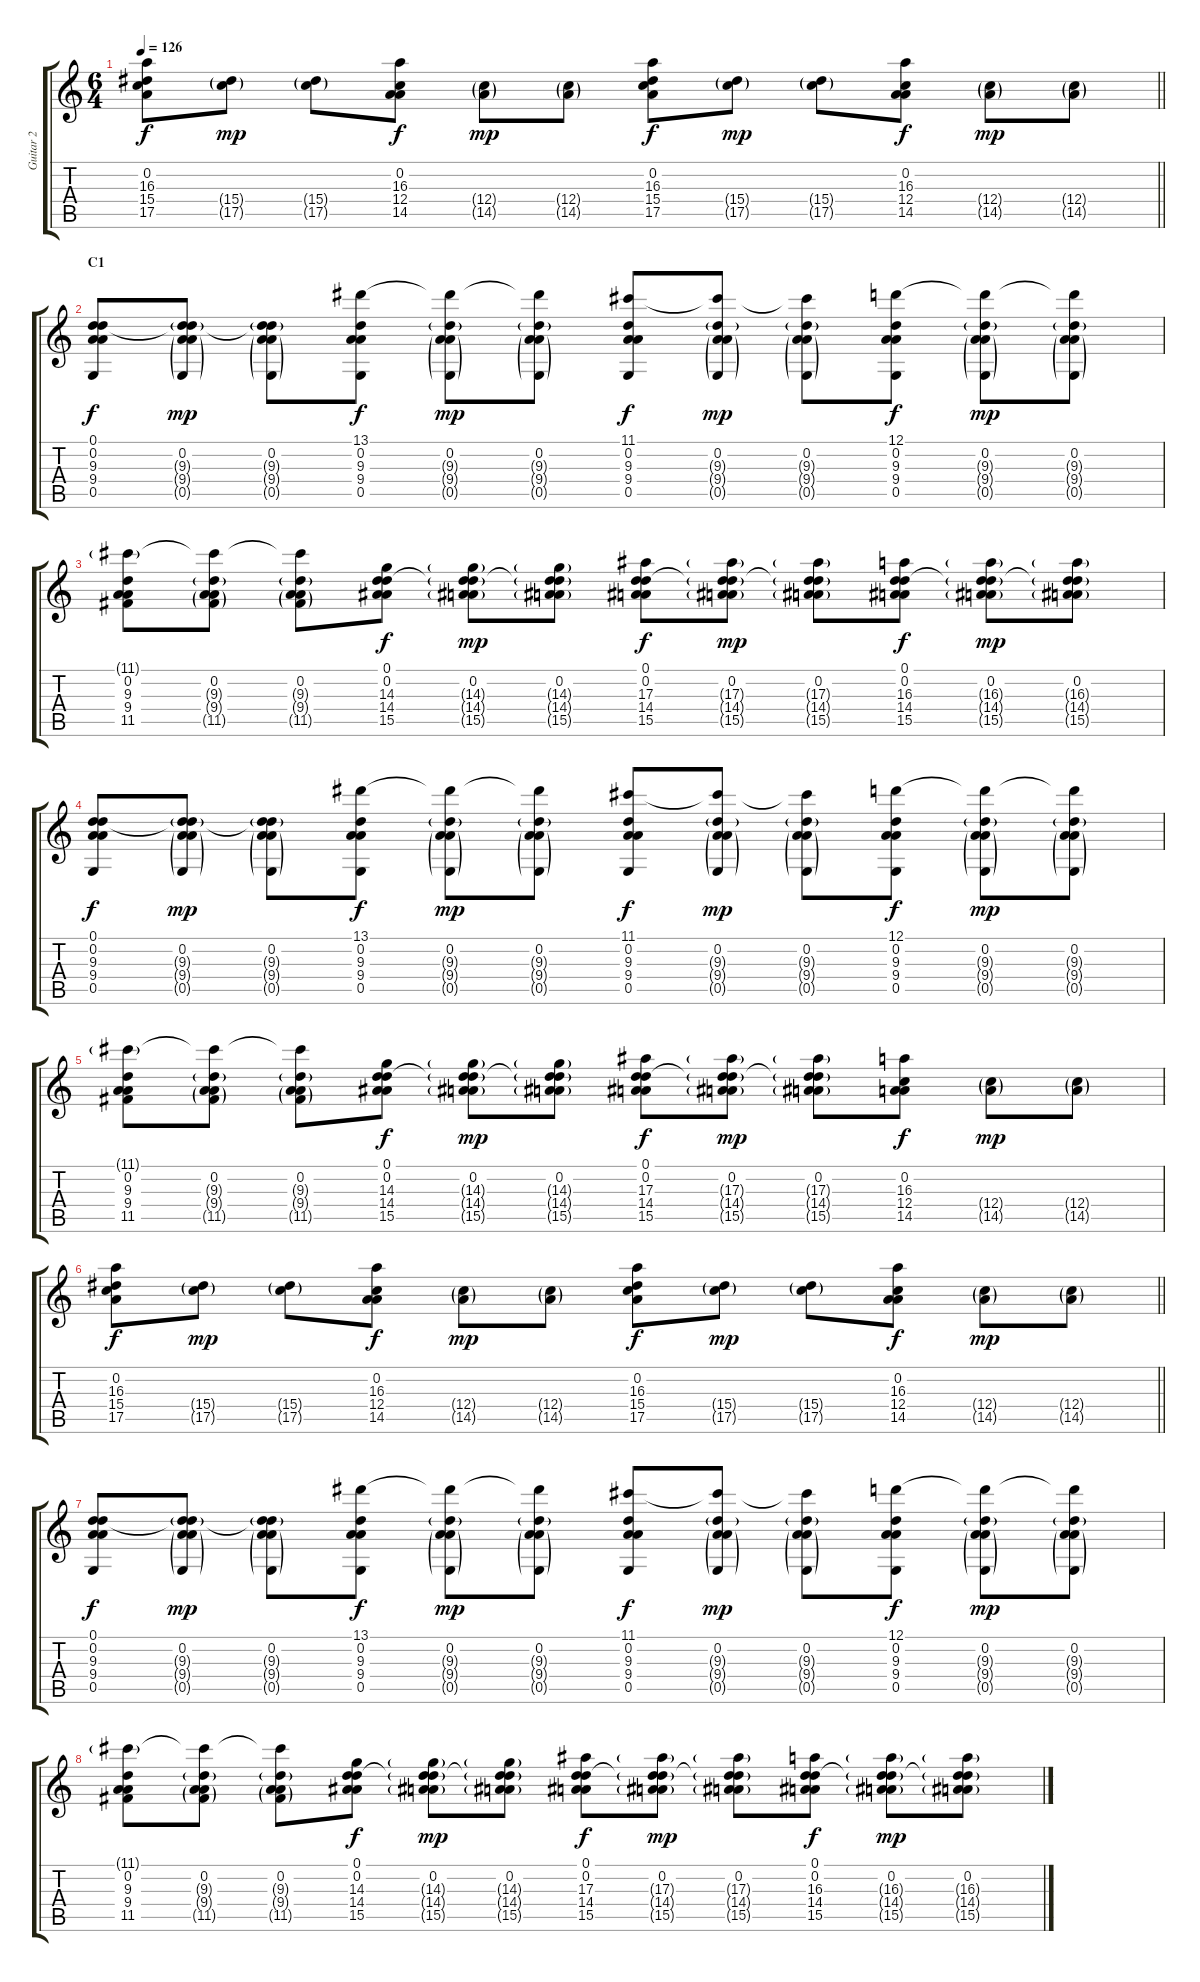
\track ("Guitar 2" "Guitar 2") {instrument overdrivenguitar}
\staff {score tabs}
\tuning (D4 A3 F3 C3 G2 D2) {hide}
\ts (6 4)
\tempo 126
\clef g2
\barLineRight lightlight
\ks c
(0.2 16.3 15.4 17.5).8{dy f} (15.4{g} 17.5{g}).8{dy mp} (15.4{g} 17.5{g}).8 (0.2 16.3 12.4 14.5).8{dy f} (12.4{g} 14.5{g}).8{dy mp} (12.4{g} 14.5{g}).8 (0.2 16.3 15.4 17.5).8{dy f} (15.4{g} 17.5{g}).8{dy mp} (15.4{g} 17.5{g}).8 (0.2 16.3 12.4 14.5).8{dy f} (12.4{g} 14.5{g}).8{dy mp} (12.4{g} 14.5{g}).8 |
\section ("" "C1")
(0.1 0.2 9.3 9.4 0.5).8{dy f} (0.1{t} 0.2 9.3{g} 9.4{g} 0.5{g}).8{dy mp} (0.1{t} 0.2 9.3{g} 9.4{g} 0.5{g}).8 (13.1 0.2 9.3 9.4 0.5).8{dy f} (13.1{t} 0.2 9.3{g} 9.4{g} 0.5{g}).8{dy mp} (13.1{t} 0.2 9.3{g} 9.4{g} 0.5{g}).8 (11.1 0.2 9.3 9.4 0.5).8{dy f} (11.1{t} 0.2 9.3{g} 9.4{g} 0.5{g}).8{dy mp} (11.1{t} 0.2 9.3{g} 9.4{g} 0.5{g}).8 (12.1 0.2 9.3 9.4 0.5).8{dy f} (12.1{t} 0.2 9.3{g} 9.4{g} 0.5{g}).8{dy mp} (12.1{t} 0.2 9.3{g} 9.4{g} 0.5{g}).8 |
(11.1{g} 0.2 9.3 9.4 11.5).8 (11.1{t} 0.2 9.3{g} 9.4{g} 11.5{g}).8 (11.1{t} 0.2 9.3{g} 9.4{g} 11.5{g}).8 (0.1 0.2 14.3 14.4 15.5).8{dy f} (0.1{t} 0.2 14.3{g} 14.4{g} 15.5{g}).8{dy mp} (0.1{t} 0.2 14.3{g} 14.4{g} 15.5{g}).8 (0.1 0.2 17.3 14.4 15.5).8{dy f} (0.1{t} 0.2 17.3{g} 14.4{g} 15.5{g}).8{dy mp} (0.1{t} 0.2 17.3{g} 14.4{g} 15.5{g}).8 (0.1 0.2 16.3 14.4 15.5).8{dy f} (0.1{t} 0.2 16.3{g} 14.4{g} 15.5{g}).8{dy mp} (0.1{t} 0.2 16.3{g} 14.4{g} 15.5{g}).8 |
(0.1 0.2 9.3 9.4 0.5).8{dy f} (0.1{t} 0.2 9.3{g} 9.4{g} 0.5{g}).8{dy mp} (0.1{t} 0.2 9.3{g} 9.4{g} 0.5{g}).8 (13.1 0.2 9.3 9.4 0.5).8{dy f} (13.1{t} 0.2 9.3{g} 9.4{g} 0.5{g}).8{dy mp} (13.1{t} 0.2 9.3{g} 9.4{g} 0.5{g}).8 (11.1 0.2 9.3 9.4 0.5).8{dy f} (11.1{t} 0.2 9.3{g} 9.4{g} 0.5{g}).8{dy mp} (11.1{t} 0.2 9.3{g} 9.4{g} 0.5{g}).8 (12.1 0.2 9.3 9.4 0.5).8{dy f} (12.1{t} 0.2 9.3{g} 9.4{g} 0.5{g}).8{dy mp} (12.1{t} 0.2 9.3{g} 9.4{g} 0.5{g}).8 |
(11.1{g} 0.2 9.3 9.4 11.5).8 (11.1{t} 0.2 9.3{g} 9.4{g} 11.5{g}).8 (11.1{t} 0.2 9.3{g} 9.4{g} 11.5{g}).8 (0.1 0.2 14.3 14.4 15.5).8{dy f} (0.1{t} 0.2 14.3{g} 14.4{g} 15.5{g}).8{dy mp} (0.1{t} 0.2 14.3{g} 14.4{g} 15.5{g}).8 (0.1 0.2 17.3 14.4 15.5).8{dy f} (0.1{t} 0.2 17.3{g} 14.4{g} 15.5{g}).8{dy mp} (0.1{t} 0.2 17.3{g} 14.4{g} 15.5{g}).8 (0.2 16.3 12.4 14.5).8{dy f} (12.4{g} 14.5{g}).8{dy mp} (12.4{g} 14.5{g}).8 |
\barLineRight lightlight
(0.2 16.3 15.4 17.5).8{dy f} (15.4{g} 17.5{g}).8{dy mp} (15.4{g} 17.5{g}).8 (0.2 16.3 12.4 14.5).8{dy f} (12.4{g} 14.5{g}).8{dy mp} (12.4{g} 14.5{g}).8 (0.2 16.3 15.4 17.5).8{dy f} (15.4{g} 17.5{g}).8{dy mp} (15.4{g} 17.5{g}).8 (0.2 16.3 12.4 14.5).8{dy f} (12.4{g} 14.5{g}).8{dy mp} (12.4{g} 14.5{g}).8 |
\section ("" "")
(0.1 0.2 9.3 9.4 0.5).8{dy f} (0.1{t} 0.2 9.3{g} 9.4{g} 0.5{g}).8{dy mp} (0.1{t} 0.2 9.3{g} 9.4{g} 0.5{g}).8 (13.1 0.2 9.3 9.4 0.5).8{dy f} (13.1{t} 0.2 9.3{g} 9.4{g} 0.5{g}).8{dy mp} (13.1{t} 0.2 9.3{g} 9.4{g} 0.5{g}).8 (11.1 0.2 9.3 9.4 0.5).8{dy f} (11.1{t} 0.2 9.3{g} 9.4{g} 0.5{g}).8{dy mp} (11.1{t} 0.2 9.3{g} 9.4{g} 0.5{g}).8 (12.1 0.2 9.3 9.4 0.5).8{dy f} (12.1{t} 0.2 9.3{g} 9.4{g} 0.5{g}).8{dy mp} (12.1{t} 0.2 9.3{g} 9.4{g} 0.5{g}).8 |
(11.1{g} 0.2 9.3 9.4 11.5).8 (11.1{t} 0.2 9.3{g} 9.4{g} 11.5{g}).8 (11.1{t} 0.2 9.3{g} 9.4{g} 11.5{g}).8 (0.1 0.2 14.3 14.4 15.5).8{dy f} (0.1{t} 0.2 14.3{g} 14.4{g} 15.5{g}).8{dy mp} (0.1{t} 0.2 14.3{g} 14.4{g} 15.5{g}).8 (0.1 0.2 17.3 14.4 15.5).8{dy f} (0.1{t} 0.2 17.3{g} 14.4{g} 15.5{g}).8{dy mp} (0.1{t} 0.2 17.3{g} 14.4{g} 15.5{g}).8 (0.1 0.2 16.3 14.4 15.5).8{dy f} (0.1{t} 0.2 16.3{g} 14.4{g} 15.5{g}).8{dy mp} (0.1{t} 0.2 16.3{g} 14.4{g} 15.5{g}).8
